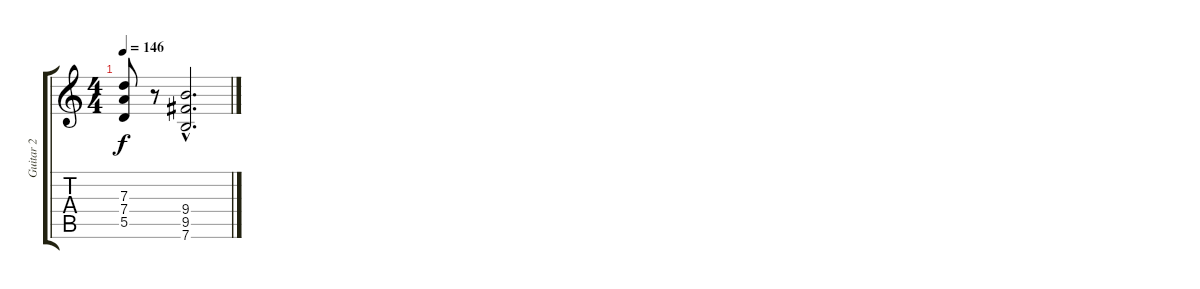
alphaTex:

\track ("Guitar 2" "Guitar 2") {instrument overdrivenguitar}
\staff {score tabs}
\tuning (E4 B3 G3 D3 A2 E2) {hide}
\ts (4 4)
\tempo 146
\clef g2
\ks c
(7.3 7.4 5.5).8{dy f} r.8 (9.4{hac} 9.5{hac} 7.6{hac}).2{d}
